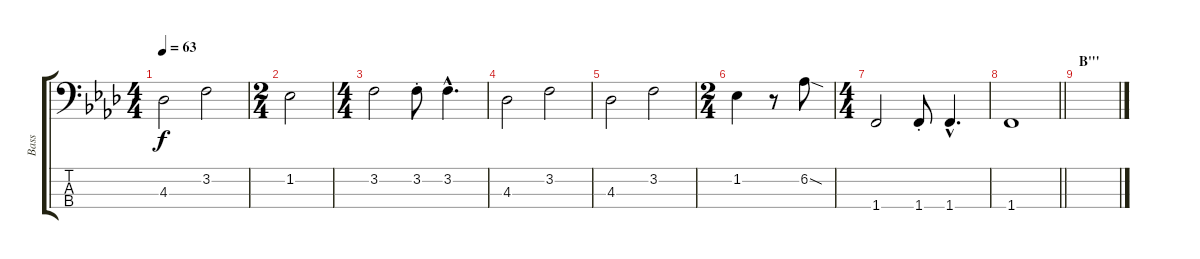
\track ("Bass" "Bass") {instrument electricbassfinger}
\staff {score tabs}
\tuning (G2 D2 A1 E1) {hide}
\ts (4 4)
\tempo 63
\clef f4
\ks fminor
4.3.2{dy f} 3.2.2 |
\ts (2 4)
1.2.2 |
\ts (4 4)
3.2.2 3.2{st}.8 3.2{hac}.4{d} |
4.3.2 3.2.2 |
4.3.2 3.2.2 |
\ts (2 4)
1.2.4 r.8 6.2{sod}.8 |
\ts (4 4)
1.4.2 1.4{st}.8 1.4{hac}.4{d} |
\barLineRight lightlight
1.4.1 |
\section ("" "B'''")
